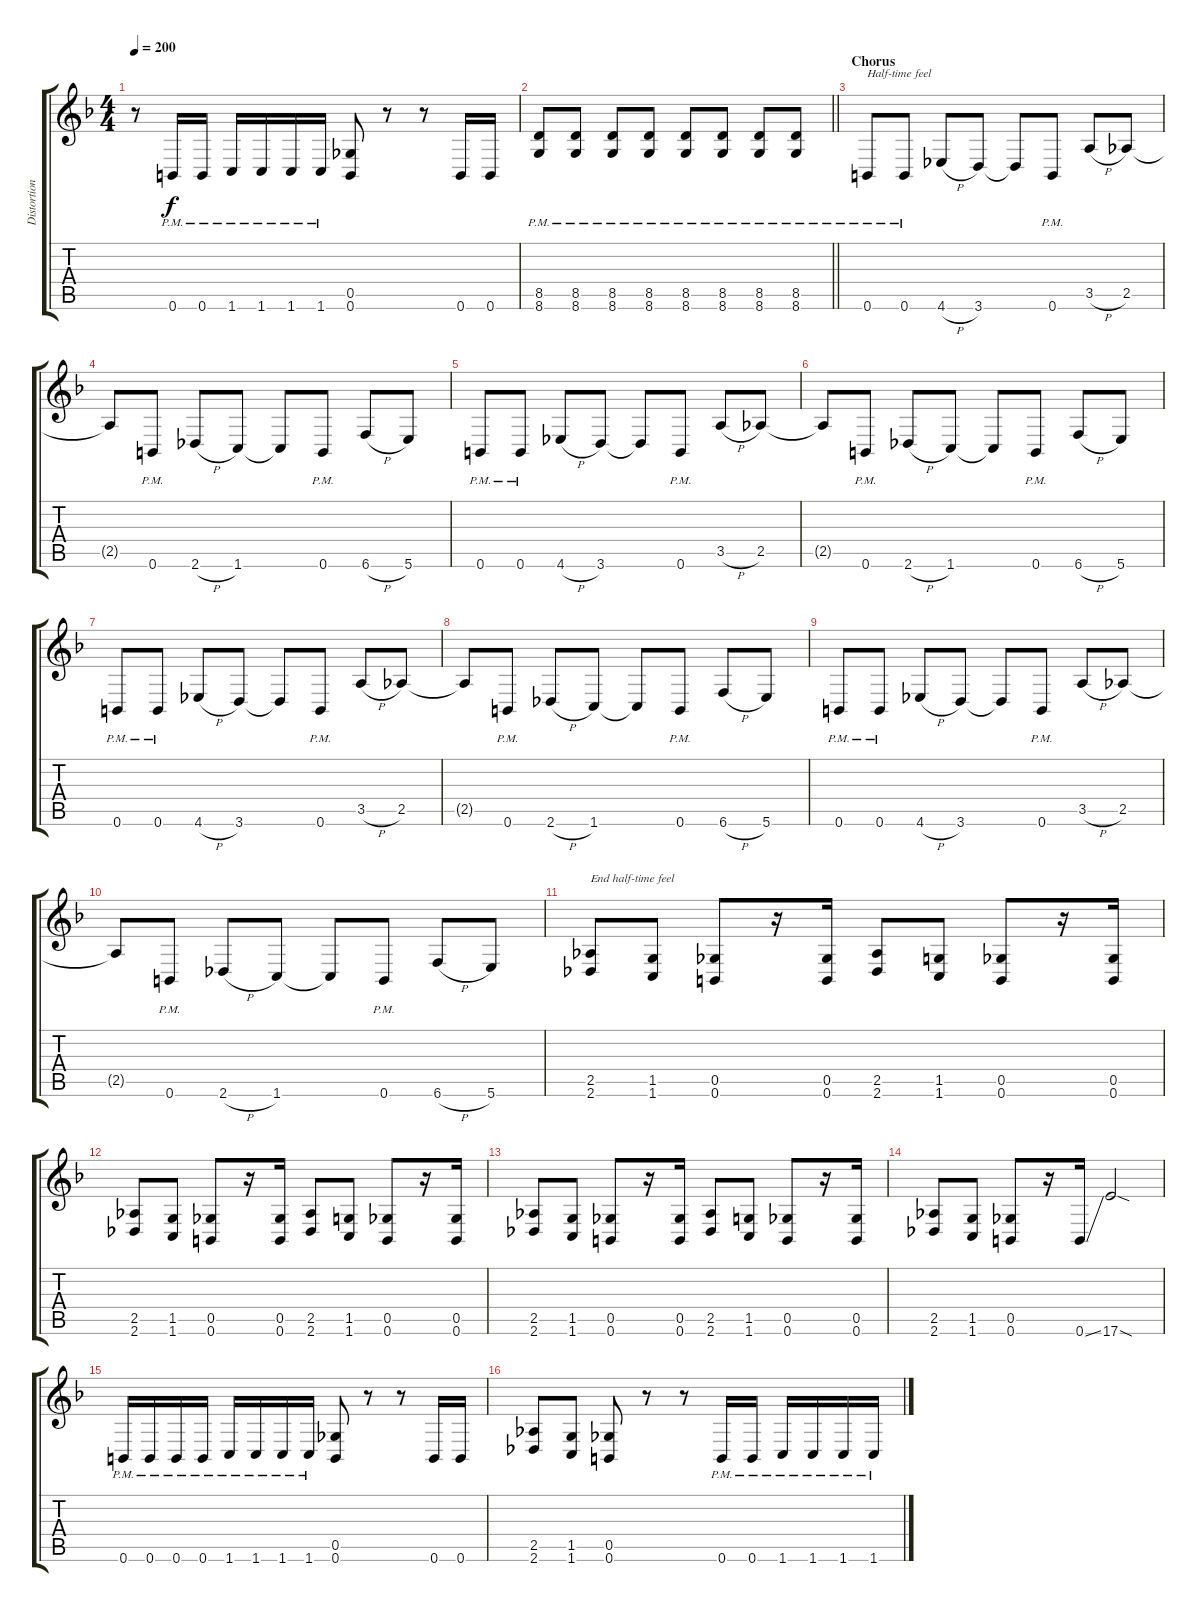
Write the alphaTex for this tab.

\track ("Distortion guitar" "Distortion") {instrument distortionguitar}
\staff {score tabs}
\tuning (Db4 Ab3 E3 B2 Gb2 B1) {hide}
\ts (4 4)
\tempo 200
\clef g2
\ks f
r.8{dy f} 0.6{pm}.16 0.6{pm}.16 1.6{pm}.16 1.6{pm}.16 1.6{pm}.16 1.6{pm}.16 (0.5 0.6).8 r.8 r.8 0.6.16 0.6.16 |
\barLineRight lightlight
(8.5{pm} 8.6{pm}).8 (8.5{pm} 8.6{pm}).8 (8.5{pm} 8.6{pm}).8 (8.5{pm} 8.6{pm}).8 (8.5{pm} 8.6{pm}).8 (8.5{pm} 8.6{pm}).8 (8.5{pm} 8.6{pm}).8 (8.5{pm} 8.6{pm}).8 |
\section ("" "Chorus")
0.6{pm}.8{txt "Half-time feel"} 0.6{pm}.8 4.6{h}.8 3.6.8 3.6{t}.8 0.6{pm}.8 3.5{h}.8 2.5.8 |
2.5{t}.8 0.6{pm}.8 2.6{h}.8 1.6.8 1.6{t}.8 0.6{pm}.8 6.6{h}.8 5.6.8 |
0.6{pm}.8 0.6{pm}.8 4.6{h}.8 3.6.8 3.6{t}.8 0.6{pm}.8 3.5{h}.8 2.5.8 |
2.5{t}.8 0.6{pm}.8 2.6{h}.8 1.6.8 1.6{t}.8 0.6{pm}.8 6.6{h}.8 5.6.8 |
0.6{pm}.8 0.6{pm}.8 4.6{h}.8 3.6.8 3.6{t}.8 0.6{pm}.8 3.5{h}.8 2.5.8 |
2.5{t}.8 0.6{pm}.8 2.6{h}.8 1.6.8 1.6{t}.8 0.6{pm}.8 6.6{h}.8 5.6.8 |
0.6{pm}.8 0.6{pm}.8 4.6{h}.8 3.6.8 3.6{t}.8 0.6{pm}.8 3.5{h}.8 2.5.8 |
2.5{t}.8 0.6{pm}.8 2.6{h}.8 1.6.8 1.6{t}.8 0.6{pm}.8 6.6{h}.8 5.6.8 |
(2.5 2.6).8{txt "End half-time feel"} (1.5 1.6).8 (0.5 0.6).8 r.16 (0.5 0.6).16 (2.5 2.6).8 (1.5 1.6).8 (0.5 0.6).8 r.16 (0.5 0.6).16 |
(2.5 2.6).8 (1.5 1.6).8 (0.5 0.6).8 r.16 (0.5 0.6).16 (2.5 2.6).8 (1.5 1.6).8 (0.5 0.6).8 r.16 (0.5 0.6).16 |
(2.5 2.6).8 (1.5 1.6).8 (0.5 0.6).8 r.16 (0.5 0.6).16 (2.5 2.6).8 (1.5 1.6).8 (0.5 0.6).8 r.16 (0.5 0.6).16 |
(2.5 2.6).8 (1.5 1.6).8 (0.5 0.6).8 r.16 0.6{ss}.16 17.6{sod}.2 |
0.6{pm}.16 0.6{pm}.16 0.6{pm}.16 0.6{pm}.16 1.6{pm}.16 1.6{pm}.16 1.6{pm}.16 1.6{pm}.16 (0.5 0.6).8 r.8 r.8 0.6.16 0.6.16 |
(2.5 2.6).8 (1.5 1.6).8 (0.5 0.6).8 r.8 r.8 0.6{pm}.16 0.6{pm}.16 1.6{pm}.16 1.6{pm}.16 1.6{pm}.16 1.6{pm}.16
